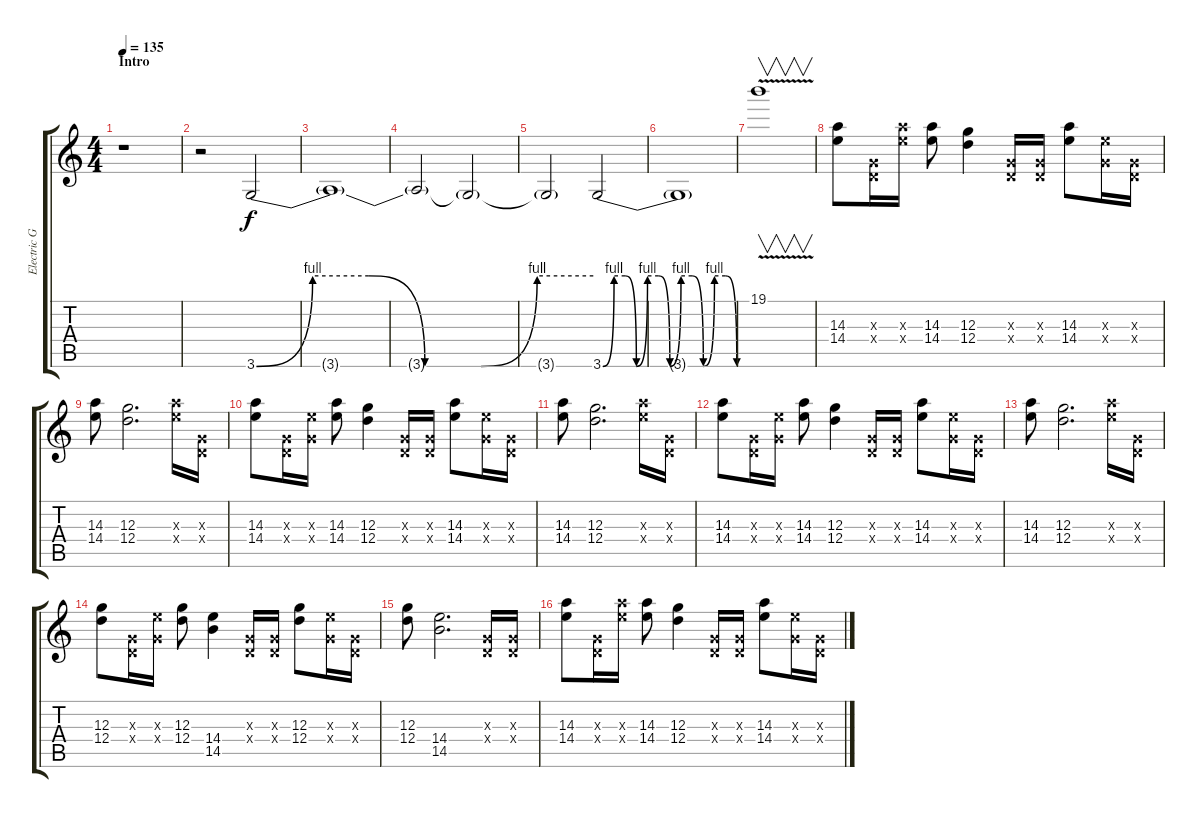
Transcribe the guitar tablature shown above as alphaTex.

\track ("Electric Guitar II" "Electric G") {instrument distortionguitar}
\staff {score tabs}
\tuning (E4 B3 G3 D3 A2 E2) {hide}
\ts (4 4)
\section ("" "Intro")
\tempo 135
\clef g2
\ks c
r.1{dy f instrument distortionguitar} |
r.2 3.6{be (custom 0 0 10 4 20 4 30 0 40 0 50 4 60 4)}.2{volume 4} |
3.6{t}.1{volume 5} |
3.6{t}.2{volume 6} 3.6{t}.2{volume 7} |
3.6{t}.2{volume 8} 3.6{be (custom 0 0 5 4 10 4 15 0 20 4 25 4 30 0 35 4 40 4 45 0 50 4 55 4 60 0)}.2{volume 9} |
3.6{t}.1{volume 10} |
19.1{v}.1{v volume 11} |
(14.3 14.4).8{volume 11} (0.3{x} 0.4{x}).16 (14.3{x} 14.4{x}).16 (14.3 14.4).8 (12.3 12.4).4 (0.3{x} 0.4{x}).16 (0.3{x} 0.4{x}).16 (14.3 14.4).8 (0.3{x} 14.4{x}).16 (0.3{x} 0.4{x}).16 |
(14.3 14.4).8 (12.3 12.4).2{d} (14.3{x} 14.4{x}).16 (0.3{x} 0.4{x}).16 |
(14.3 14.4).8 (0.3{x} 0.4{x}).16 (0.3{x} 14.4{x}).16 (14.3 14.4).8 (12.3 12.4).4 (0.3{x} 0.4{x}).16 (0.3{x} 0.4{x}).16 (14.3 14.4).8 (0.3{x} 14.4{x}).16 (0.3{x} 0.4{x}).16 |
(14.3 14.4).8 (12.3 12.4).2{d} (14.3{x} 14.4{x}).16 (0.3{x} 0.4{x}).16 |
(14.3 14.4).8 (0.3{x} 0.4{x}).16 (0.3{x} 14.4{x}).16 (14.3 14.4).8 (12.3 12.4).4 (0.3{x} 0.4{x}).16 (0.3{x} 0.4{x}).16 (14.3 14.4).8 (0.3{x} 14.4{x}).16 (0.3{x} 0.4{x}).16 |
(14.3 14.4).8 (12.3 12.4).2{d} (14.3{x} 14.4{x}).16 (0.3{x} 0.4{x}).16 |
(12.3 12.4).8 (0.3{x} 0.4{x}).16 (0.3{x} 14.4{x}).16 (12.3 12.4).8 (14.4 14.5).4 (0.3{x} 0.4{x}).16 (0.3{x} 0.4{x}).16 (12.3 12.4).8 (0.3{x} 14.4{x}).16 (0.3{x} 0.4{x}).16 |
(12.3 12.4).8 (14.4 14.5).2{d} (0.3{x} 0.4{x}).16 (0.3{x} 0.4{x}).16 |
(14.3 14.4).8 (0.3{x} 0.4{x}).16 (14.3{x} 14.4{x}).16 (14.3 14.4).8 (12.3 12.4).4 (0.3{x} 0.4{x}).16 (0.3{x} 0.4{x}).16 (14.3 14.4).8 (0.3{x} 14.4{x}).16 (0.3{x} 0.4{x}).16
